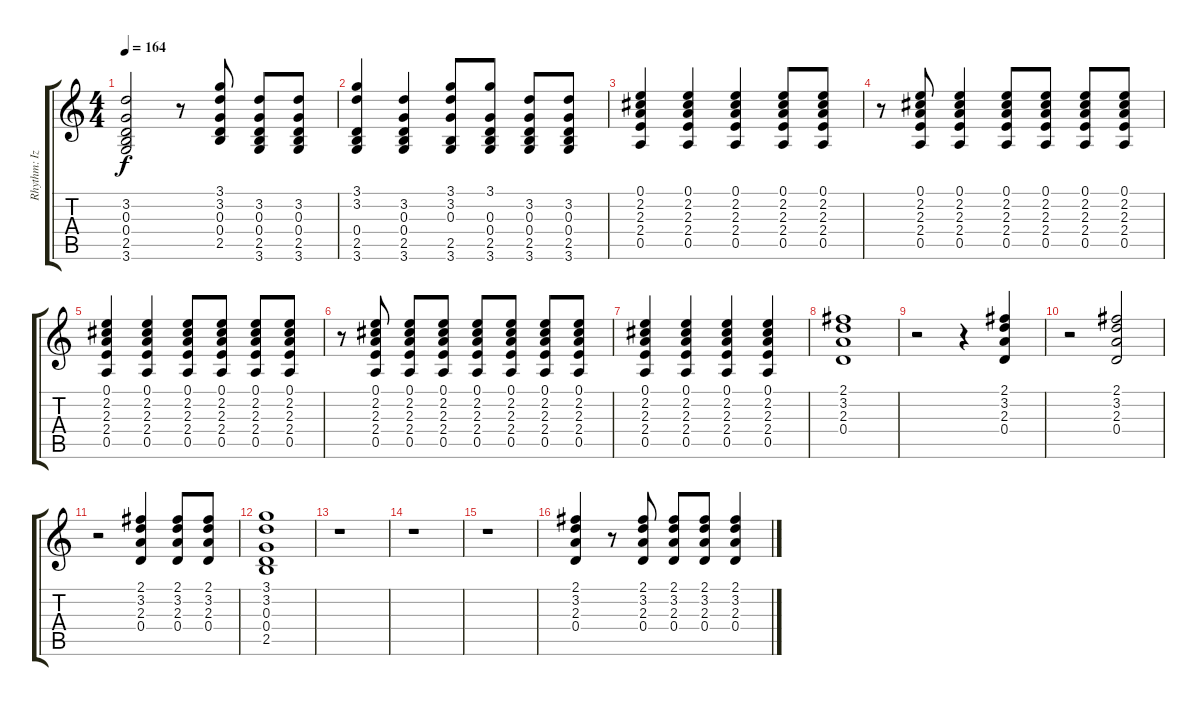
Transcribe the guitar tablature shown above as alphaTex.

\track ("Rhythm: Izzy" "Rhythm: Iz") {instrument acousticguitarsteel}
\staff {score tabs}
\tuning (E4 B3 G3 D3 A2 E2) {hide}
\ts (4 4)
\tempo 164
\clef g2
\ks c
(3.2 0.3 0.4 2.5 3.6).2{dy f} r.8 (3.1 3.2 0.3 0.4 2.5).8 (3.2 0.3 0.4 2.5 3.6).8 (3.2 0.3 0.4 2.5 3.6).8 |
(3.1 3.2 0.4 2.5 3.6).4 (3.2 0.3 0.4 2.5 3.6).4 (3.1 3.2 0.3 2.5 3.6).8 (3.1 0.3 0.4 2.5 3.6).8 (3.2 0.3 0.4 2.5 3.6).8 (3.2 0.3 0.4 2.5 3.6).8 |
(0.1 2.2 2.3 2.4 0.5).4 (0.1 2.2 2.3 2.4 0.5).4 (0.1 2.2 2.3 2.4 0.5).4 (0.1 2.2 2.3 2.4 0.5).8 (0.1 2.2 2.3 2.4 0.5).8 |
r.8 (0.1 2.2 2.3 2.4 0.5).8 (0.1 2.2 2.3 2.4 0.5).4 (0.1 2.2 2.3 2.4 0.5).8 (0.1 2.2 2.3 2.4 0.5).8 (0.1 2.2 2.3 2.4 0.5).8 (0.1 2.2 2.3 2.4 0.5).8 |
(0.1 2.2 2.3 2.4 0.5).4 (0.1 2.2 2.3 2.4 0.5).4 (0.1 2.2 2.3 2.4 0.5).8 (0.1 2.2 2.3 2.4 0.5).8 (0.1 2.2 2.3 2.4 0.5).8 (0.1 2.2 2.3 2.4 0.5).8 |
r.8 (0.1 2.2 2.3 2.4 0.5).8 (0.1 2.2 2.3 2.4 0.5).8 (0.1 2.2 2.3 2.4 0.5).8 (0.1 2.2 2.3 2.4 0.5).8 (0.1 2.2 2.3 2.4 0.5).8 (0.1 2.2 2.3 2.4 0.5).8 (0.1 2.2 2.3 2.4 0.5).8 |
(0.1 2.2 2.3 2.4 0.5).4 (0.1 2.2 2.3 2.4 0.5).4 (0.1 2.2 2.3 2.4 0.5).4 (0.1 2.2 2.3 2.4 0.5).4 |
(2.1 3.2 2.3 0.4).1 |
r.2 r.4 (2.1 3.2 2.3 0.4).4 |
r.2 (2.1 3.2 2.3 0.4).2 |
r.2 (2.1 3.2 2.3 0.4).4 (2.1 3.2 2.3 0.4).8 (2.1 3.2 2.3 0.4).8 |
(3.1 3.2 0.3 0.4 2.5).1 |
r.1 |
r.1 |
r.1 |
(2.1 3.2 2.3 0.4).4 r.8 (2.1 3.2 2.3 0.4).8 (2.1 3.2 2.3 0.4).8 (2.1 3.2 2.3 0.4).8 (2.1 3.2 2.3 0.4).4
